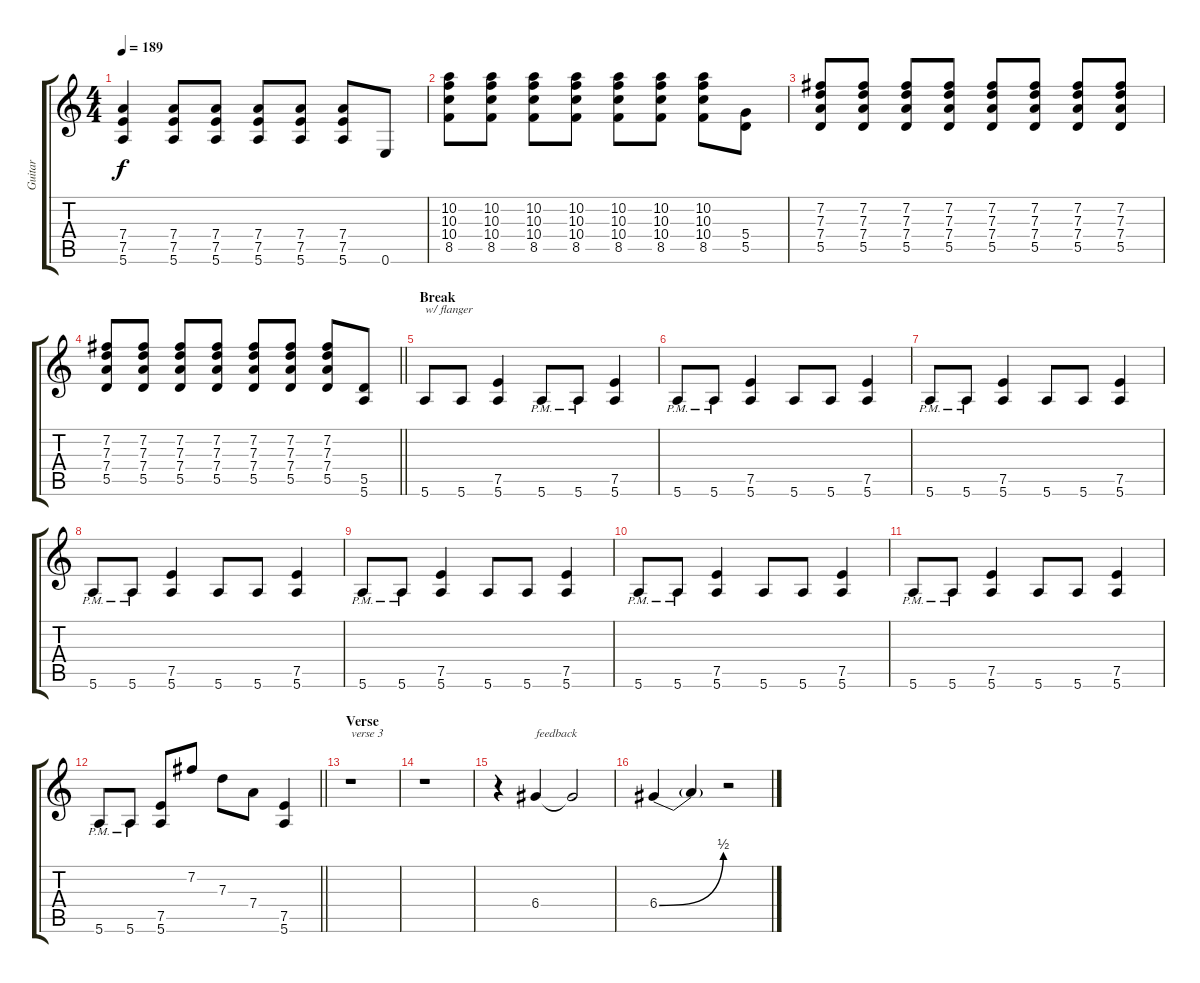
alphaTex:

\track ("Guitar" "Guitar") {instrument distortionguitar}
\staff {score tabs}
\tuning (E4 B3 G3 D3 A2 E2) {hide}
\ts (4 4)
\tempo 189
\clef g2
\ks c
(7.4 7.5 5.6).4{dy f} (7.4 7.5 5.6).8 (7.4 7.5 5.6).8 (7.4 7.5 5.6).8 (7.4 7.5 5.6).8 (7.4 7.5 5.6).8 0.6.8 |
(10.2 10.3 10.4 8.5).8 (10.2 10.3 10.4 8.5).8 (10.2 10.3 10.4 8.5).8 (10.2 10.3 10.4 8.5).8 (10.2 10.3 10.4 8.5).8 (10.2 10.3 10.4 8.5).8 (10.2 10.3 10.4 8.5).8 (5.4 5.5).8 |
(7.2 7.3 7.4 5.5).8 (7.2 7.3 7.4 5.5).8 (7.2 7.3 7.4 5.5).8 (7.2 7.3 7.4 5.5).8 (7.2 7.3 7.4 5.5).8 (7.2 7.3 7.4 5.5).8 (7.2 7.3 7.4 5.5).8 (7.2 7.3 7.4 5.5).8 |
\barLineRight lightlight
(7.2 7.3 7.4 5.5).8 (7.2 7.3 7.4 5.5).8 (7.2 7.3 7.4 5.5).8 (7.2 7.3 7.4 5.5).8 (7.2 7.3 7.4 5.5).8 (7.2 7.3 7.4 5.5).8 (7.2 7.3 7.4 5.5).8 (5.5 5.6).8 |
\section ("" "Break")
5.6.8{txt "w/ flanger" instrument electricguitarclean} 5.6.8 (7.5 5.6).4 5.6{pm}.8 5.6{pm}.8 (7.5 5.6).4 |
5.6{pm}.8 5.6{pm}.8 (7.5 5.6).4 5.6.8 5.6.8 (7.5 5.6).4 |
5.6{pm}.8 5.6{pm}.8 (7.5 5.6).4 5.6.8 5.6.8 (7.5 5.6).4 |
5.6{pm}.8 5.6{pm}.8 (7.5 5.6).4 5.6.8 5.6.8 (7.5 5.6).4 |
5.6{pm}.8 5.6{pm}.8 (7.5 5.6).4 5.6.8 5.6.8 (7.5 5.6).4 |
5.6{pm}.8 5.6{pm}.8 (7.5 5.6).4 5.6.8 5.6.8 (7.5 5.6).4 |
5.6{pm}.8 5.6{pm}.8 (7.5 5.6).4 5.6.8 5.6.8 (7.5 5.6).4 |
\barLineRight lightlight
5.6{pm}.8 5.6{pm}.8 (7.5 5.6).8 7.2.8 7.3.8 7.4.8 (7.5 5.6).4 |
\section ("" "Verse")
r.1{txt "verse 3" instrument distortionguitar} |
r.1 |
r.4 6.4.4{txt "feedback"} 6.4{t}.2 |
6.4{be (bend 0 0 60 2)}.4 6.4{t}.4 r.2
